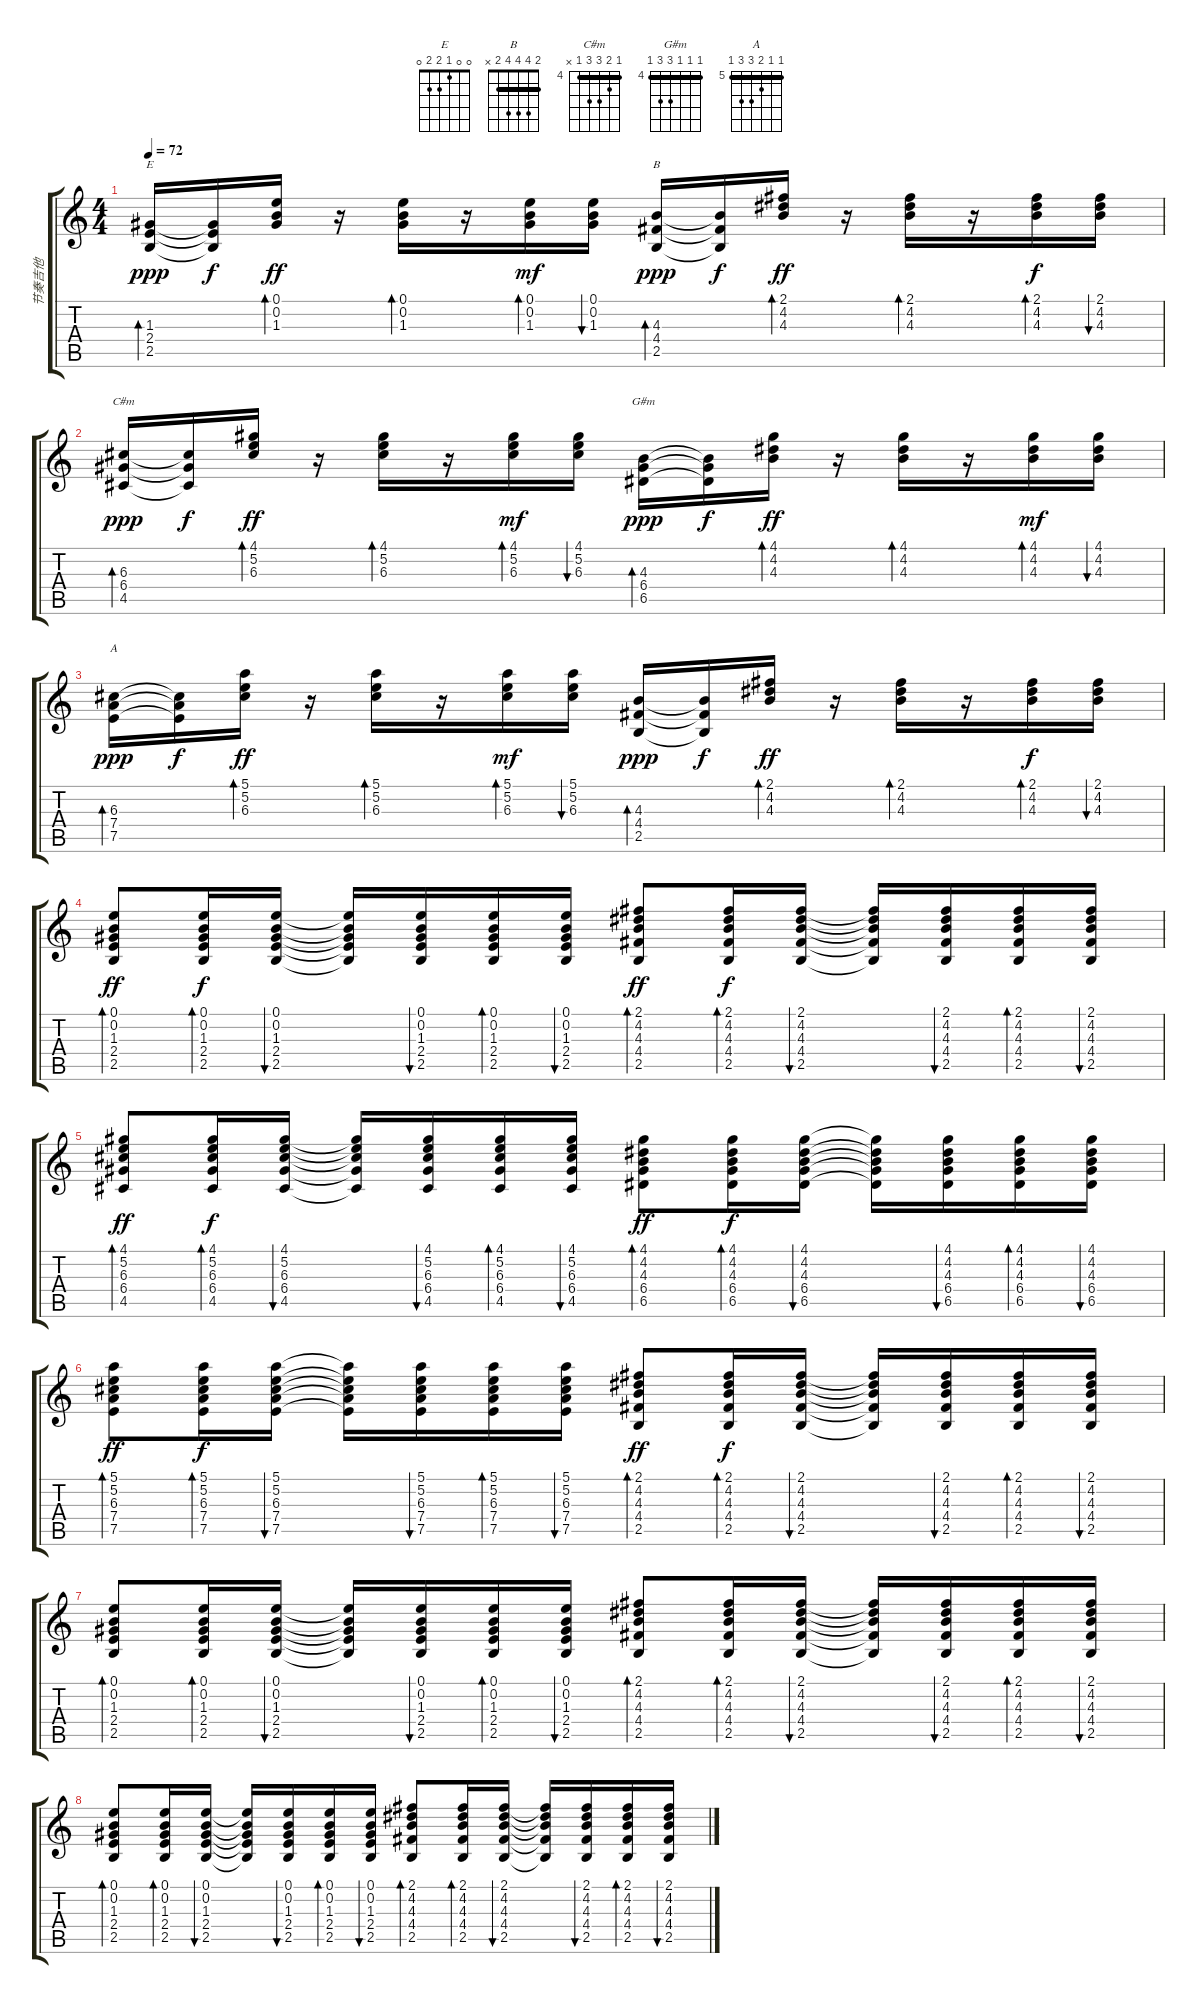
\track ("节奏吉他" "节奏吉他") {instrument electricguitarclean}
\staff {score tabs}
\tuning (E4 B3 G3 D3 A2 E2) {hide}
\chord ("E" 0 0 1 2 2 0)
\chord ("B" 2 4 4 4 2 x) {barre 2}
\chord ("C#m" 4 5 6 6 4 x) {firstfret 4 barre 4}
\chord ("G#m" 4 4 4 6 6 4) {firstfret 4 barre 4}
\chord ("A" 5 5 6 7 7 5) {firstfret 5 barre 5}
\ts (4 4)
\tempo 72
\clef g2
\ks c
(1.3 2.4 2.5).16{bd 60 ch "E" dy ppp} (1.3{t} 2.4{t} 2.5{t}).16{dy f} (0.1 0.2 1.3).16{bd 60 dy ff} r.16 (0.1 0.2 1.3).16{bd 60} r.16 (0.1 0.2 1.3).16{bd 30 dy mf} (0.1 0.2 1.3).16{bu 30} (4.3 4.4 2.5).16{bd 60 ch "B" dy ppp} (4.3{t} 4.4{t} 2.5{t}).16{dy f} (2.1 4.2 4.3).16{bd 60 dy ff} r.16 (2.1 4.2 4.3).16{bd 30} r.16 (2.1 4.2 4.3).16{bd 30 dy f} (2.1 4.2 4.3).16{bu 30} |
(6.3 6.4 4.5).16{bd 60 ch "C#m" dy ppp} (6.3{t} 6.4{t} 4.5{t}).16{dy f} (4.1 5.2 6.3).16{bd 60 dy ff} r.16 (4.1 5.2 6.3).16{bd 60} r.16 (4.1 5.2 6.3).16{bd 30 dy mf} (4.1 5.2 6.3).16{bu 30} (4.3 6.4 6.5).16{bd 60 ch "G#m" dy ppp} (4.3{t} 6.4{t} 6.5{t}).16{dy f} (4.1 4.2 4.3).16{bd 60 dy ff} r.16 (4.1 4.2 4.3).16{bd 60} r.16 (4.1 4.2 4.3).16{bd 30 dy mf} (4.1 4.2 4.3).16{bu 30} |
(6.3 7.4 7.5).16{bd 60 ch "A" dy ppp} (6.3{t} 7.4{t} 7.5{t}).16{dy f} (5.1 5.2 6.3).16{bd 60 dy ff} r.16 (5.1 5.2 6.3).16{bd 60} r.16 (5.1 5.2 6.3).16{bd 30 dy mf} (5.1 5.2 6.3).16{bu 30} (4.3 4.4 2.5).16{bd 60 dy ppp} (4.3{t} 4.4{t} 2.5{t}).16{dy f} (2.1 4.2 4.3).16{bd 60 dy ff} r.16 (2.1 4.2 4.3).16{bd 30} r.16 (2.1 4.2 4.3).16{bd 30 dy f} (2.1 4.2 4.3).16{bu 30} |
(0.1 0.2 1.3 2.4 2.5).8{bd 30 dy ff volume 5 instrument acousticguitarsteel} (0.1 0.2 1.3 2.4 2.5).16{bd 30 dy f} (0.1 0.2 1.3 2.4 2.5).16{bu 30} (0.1{t} 0.2{t} 1.3{t} 2.4{t} 2.5{t}).16 (0.1 0.2 1.3 2.4 2.5).16{bu 30} (0.1 0.2 1.3 2.4 2.5).16{bd 30} (0.1 0.2 1.3 2.4 2.5).16{bu 30} (2.1 4.2 4.3 4.4 2.5).8{bd 30 dy ff} (2.1 4.2 4.3 4.4 2.5).16{bd 30 dy f} (2.1 4.2 4.3 4.4 2.5).16{bu 30} (2.1{t} 4.2{t} 4.3{t} 4.4{t} 2.5{t}).16 (2.1 4.2 4.3 4.4 2.5).16{bu 30} (2.1 4.2 4.3 4.4 2.5).16{bd 30} (2.1 4.2 4.3 4.4 2.5).16{bu 30} |
(4.1 5.2 6.3 6.4 4.5).8{bd 30 dy ff} (4.1 5.2 6.3 6.4 4.5).16{bd 30 dy f} (4.1 5.2 6.3 6.4 4.5).16{bu 30} (4.1{t} 5.2{t} 6.3{t} 6.4{t} 4.5{t}).16 (4.1 5.2 6.3 6.4 4.5).16{bu 30} (4.1 5.2 6.3 6.4 4.5).16{bd 30} (4.1 5.2 6.3 6.4 4.5).16{bu 30} (4.1 4.2 4.3 6.4 6.5).8{bd 30 dy ff} (4.1 4.2 4.3 6.4 6.5).16{bd 30 dy f} (4.1 4.2 4.3 6.4 6.5).16{bu 30} (4.1{t} 4.2{t} 4.3{t} 6.4{t} 6.5{t}).16 (4.1 4.2 4.3 6.4 6.5).16{bu 30} (4.1 4.2 4.3 6.4 6.5).16{bd 30} (4.1 4.2 4.3 6.4 6.5).16{bu 30} |
(5.1 5.2 6.3 7.4 7.5).8{bd 30 dy ff} (5.1 5.2 6.3 7.4 7.5).16{bd 30 dy f} (5.1 5.2 6.3 7.4 7.5).16{bu 30} (5.1{t} 5.2{t} 6.3{t} 7.4{t} 7.5{t}).16 (5.1 5.2 6.3 7.4 7.5).16{bu 30} (5.1 5.2 6.3 7.4 7.5).16{bd 30} (5.1 5.2 6.3 7.4 7.5).16{bu 30} (2.1 4.2 4.3 4.4 2.5).8{bd 30 dy ff} (2.1 4.2 4.3 4.4 2.5).16{bd 30 dy f} (2.1 4.2 4.3 4.4 2.5).16{bu 30} (2.1{t} 4.2{t} 4.3{t} 4.4{t} 2.5{t}).16 (2.1 4.2 4.3 4.4 2.5).16{bu 30} (2.1 4.2 4.3 4.4 2.5).16{bd 30} (2.1 4.2 4.3 4.4 2.5).16{bu 30} |
(0.1 0.2 1.3 2.4 2.5).8{bd 30} (0.1 0.2 1.3 2.4 2.5).16{bd 30} (0.1 0.2 1.3 2.4 2.5).16{bu 30} (0.1{t} 0.2{t} 1.3{t} 2.4{t} 2.5{t}).16 (0.1 0.2 1.3 2.4 2.5).16{bu 30} (0.1 0.2 1.3 2.4 2.5).16{bd 30} (0.1 0.2 1.3 2.4 2.5).16{bu 30} (2.1 4.2 4.3 4.4 2.5).8{bd 30} (2.1 4.2 4.3 4.4 2.5).16{bd 30} (2.1 4.2 4.3 4.4 2.5).16{bu 30} (2.1{t} 4.2{t} 4.3{t} 4.4{t} 2.5{t}).16 (2.1 4.2 4.3 4.4 2.5).16{bu 30} (2.1 4.2 4.3 4.4 2.5).16{bd 30} (2.1 4.2 4.3 4.4 2.5).16{bu 30} |
(0.1 0.2 1.3 2.4 2.5).8{bd 30 volume 4} (0.1 0.2 1.3 2.4 2.5).16{bd 30} (0.1 0.2 1.3 2.4 2.5).16{bu 30} (0.1{t} 0.2{t} 1.3{t} 2.4{t} 2.5{t}).16 (0.1 0.2 1.3 2.4 2.5).16{bu 30} (0.1 0.2 1.3 2.4 2.5).16{bd 30} (0.1 0.2 1.3 2.4 2.5).16{bu 30} (2.1 4.2 4.3 4.4 2.5).8{bd 30} (2.1 4.2 4.3 4.4 2.5).16{bd 30} (2.1 4.2 4.3 4.4 2.5).16{bu 30} (2.1{t} 4.2{t} 4.3{t} 4.4{t} 2.5{t}).16 (2.1 4.2 4.3 4.4 2.5).16{bu 30} (2.1 4.2 4.3 4.4 2.5).16{bd 30} (2.1 4.2 4.3 4.4 2.5).16{bu 30}
